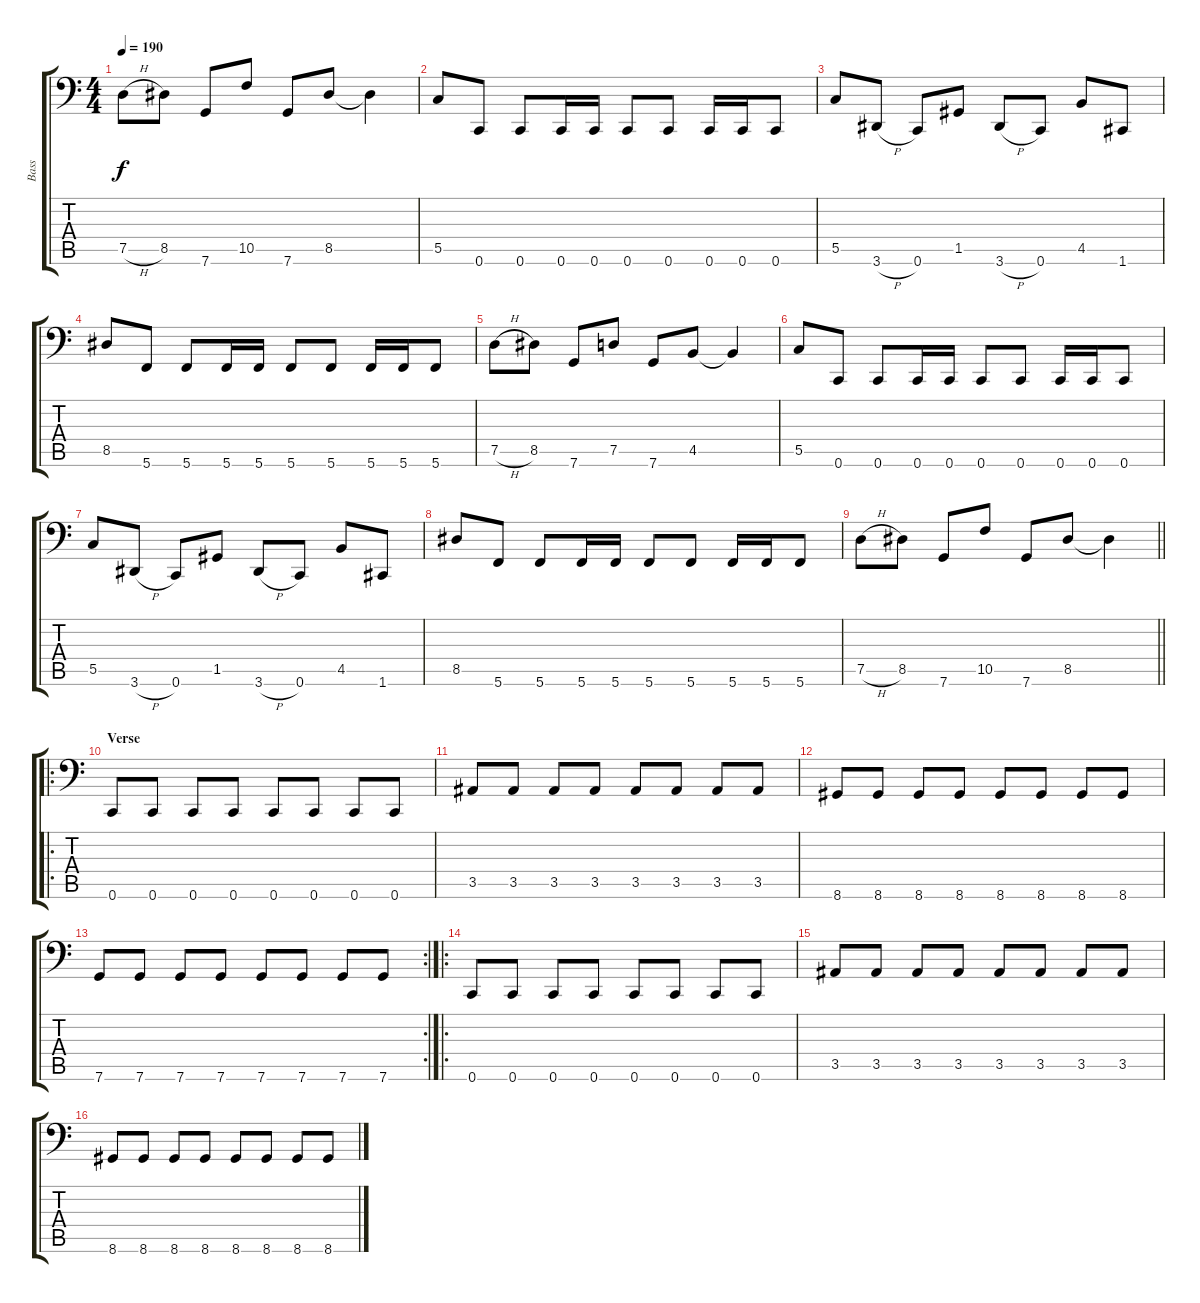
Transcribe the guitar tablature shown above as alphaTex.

\track ("Bass" "Bass") {instrument electricbasspick}
\staff {score tabs}
\tuning (D3 A2 F2 C2 G1 C1) {hide}
\ts (4 4)
\tempo 190
\clef f4
\ks c
7.5{h}.8{dy f} 8.5.8 7.6.8 10.5.8 7.6.8 8.5.8 8.5{t}.4 |
5.5.8 0.6.8 0.6.8 0.6.16 0.6.16 0.6.8 0.6.8 0.6.16 0.6.16 0.6.8 |
5.5.8 3.6{h}.8 0.6.8 1.5.8 3.6{h}.8 0.6.8 4.5.8 1.6.8 |
8.5.8 5.6.8 5.6.8 5.6.16 5.6.16 5.6.8 5.6.8 5.6.16 5.6.16 5.6.8 |
7.5{h}.8 8.5.8 7.6.8 7.5.8 7.6.8 4.5.8 4.5{t}.4 |
5.5.8 0.6.8 0.6.8 0.6.16 0.6.16 0.6.8 0.6.8 0.6.16 0.6.16 0.6.8 |
5.5.8 3.6{h}.8 0.6.8 1.5.8 3.6{h}.8 0.6.8 4.5.8 1.6.8 |
8.5.8 5.6.8 5.6.8 5.6.16 5.6.16 5.6.8 5.6.8 5.6.16 5.6.16 5.6.8 |
\barLineRight lightlight
7.5{h}.8 8.5.8 7.6.8 10.5.8 7.6.8 8.5.8 8.5{t}.4 |
\ro
\section ("" "Verse")
0.6.8 0.6.8 0.6.8 0.6.8 0.6.8 0.6.8 0.6.8 0.6.8 |
3.5.8 3.5.8 3.5.8 3.5.8 3.5.8 3.5.8 3.5.8 3.5.8 |
8.6.8 8.6.8 8.6.8 8.6.8 8.6.8 8.6.8 8.6.8 8.6.8 |
\rc 2
7.6.8 7.6.8 7.6.8 7.6.8 7.6.8 7.6.8 7.6.8 7.6.8 |
\ro
0.6.8 0.6.8 0.6.8 0.6.8 0.6.8 0.6.8 0.6.8 0.6.8 |
3.5.8 3.5.8 3.5.8 3.5.8 3.5.8 3.5.8 3.5.8 3.5.8 |
8.6.8 8.6.8 8.6.8 8.6.8 8.6.8 8.6.8 8.6.8 8.6.8
